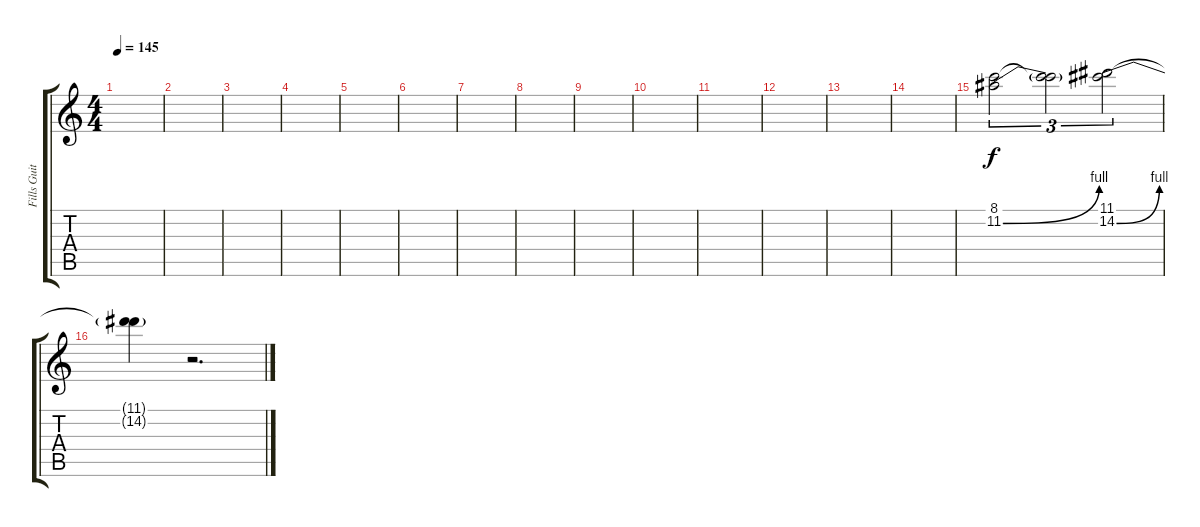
\track ("Fills Guitar" "Fills Guit") {instrument overdrivenguitar}
\staff {score tabs}
\tuning (E4 B3 G3 D3 A2 E2) {hide}
\ts (4 4)
\tempo 145
\clef g2
\ks c
|
|
|
|
|
|
|
|
|
|
|
|
|
|
(8.1 11.2{be (bend 0 0 60 4)}).2{tu (3 2)} (8.1{t} 11.2{t}).2{tu (3 2)} (11.1 14.2{be (bend 0 0 60 4)}).2{tu (3 2)} |
(11.1{t} 14.2{t}).4 r.2{d}
